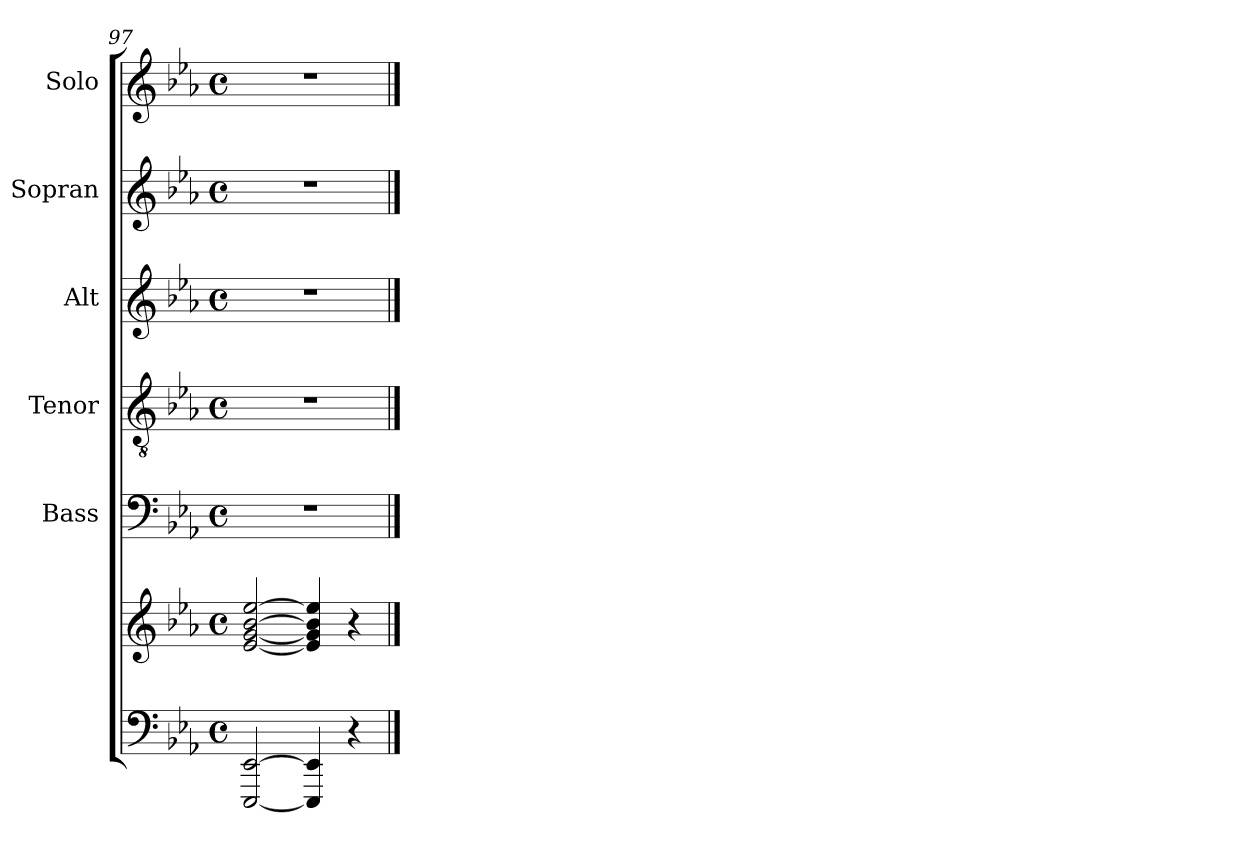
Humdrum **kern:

**kern	**kern	**kern	**kern	**kern	**kern	**kern
*part6	*part6	*part5	*part4	*part3	*part2	*part1
*staff7	*staff6	*staff5	*staff4	*staff3	*staff2	*staff1
*	*	*I"Bass	*I"Tenor	*I"Alt	*I"Sopran	*I"Solo
*	*	*I'B.	*I'T.	*I'A.	*I'S.	*I'Solo
*clefF4	*clefG2	*clefF4	*clefGv2	*clefG2	*clefG2	*clefG2
*k[b-e-a-]	*k[b-e-a-]	*k[b-e-a-]	*k[b-e-a-]	*k[b-e-a-]	*k[b-e-a-]	*k[b-e-a-]
*E-:	*E-:	*E-:	*E-:	*E-:	*E-:	*E-:
*M4/4	*M4/4	*M4/4	*M4/4	*M4/4	*M4/4	*M4/4
*met(c)	*met(c)	*met(c)	*met(c)	*met(c)	*met(c)	*met(c)
=97	=97	=97	=97	=97	=97	=97
[2EEE-/ [2EE-/	[2e-/ [2g/ [2b-/ [2ee-/	1r	1r	1r	1r	1r
4EEE-/] 4EE-/]	4e-/] 4g/] 4b-/] 4ee-/]	.	.	.	.	.
4r	4r	.	.	.	.	.
==	==	==	==	==	==	==
*-	*-	*-	*-	*-	*-	*-
